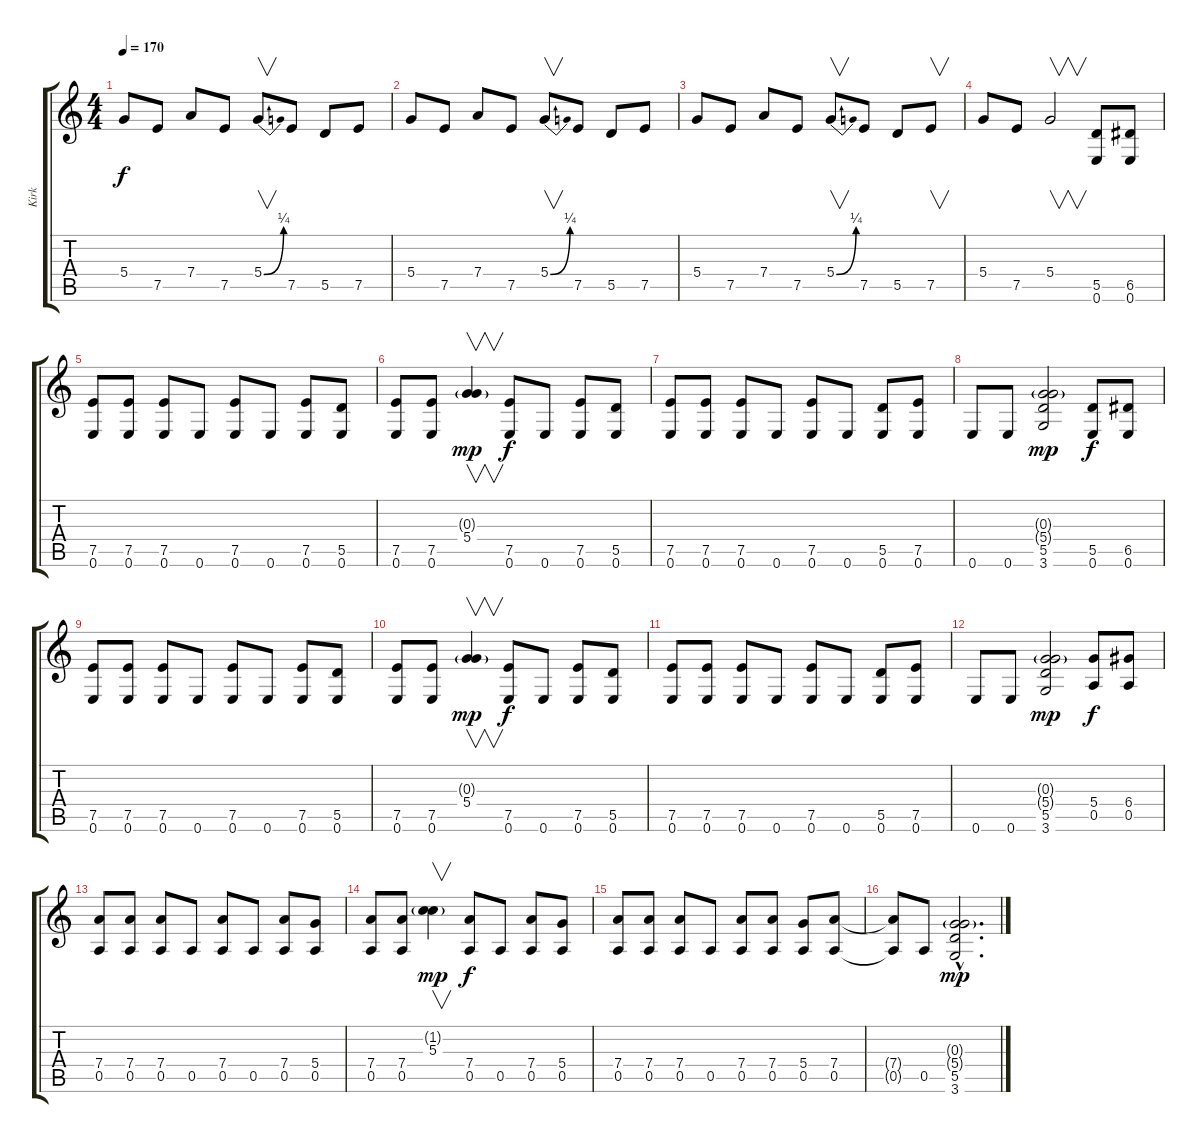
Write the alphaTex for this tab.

\track ("Kirk" "Kirk") {instrument distortionguitar}
\staff {score tabs}
\tuning (E4 B3 G3 D3 A2 E2) {hide}
\ts (4 4)
\tempo 170
\clef g2
\ks c
5.4.8{dy f} 7.5.8 7.4.8 7.5.8 5.4{be (bend 0 0 60 1)}.8{v} 7.5.8 5.5.8 7.5.8 |
5.4.8 7.5.8 7.4.8 7.5.8 5.4{be (bend 0 0 60 1)}.8{v} 7.5.8 5.5.8 7.5.8 |
5.4.8 7.5.8 7.4.8 7.5.8 5.4{be (bend 0 0 60 1)}.8{v} 7.5.8 5.5.8 7.5.8{v} |
5.4.8 7.5.8 5.4.2{v} (5.5 0.6).8 (6.5 0.6).8 |
(7.5 0.6).8 (7.5 0.6).8 (7.5 0.6).8 0.6.8 (7.5 0.6).8 0.6.8 (7.5 0.6).8 (5.5 0.6).8 |
(7.5 0.6).8 (7.5 0.6).8 (0.3{g} 5.4).4{v dy mp} (7.5 0.6).8{dy f} 0.6.8 (7.5 0.6).8 (5.5 0.6).8 |
(7.5 0.6).8 (7.5 0.6).8 (7.5 0.6).8 0.6.8 (7.5 0.6).8 0.6.8 (5.5 0.6).8 (7.5 0.6).8 |
0.6.8 0.6.8 (0.3{g} 5.4{g} 5.5 3.6).2{dy mp} (5.5 0.6).8{dy f} (6.5 0.6).8 |
(7.5 0.6).8 (7.5 0.6).8 (7.5 0.6).8 0.6.8 (7.5 0.6).8 0.6.8 (7.5 0.6).8 (5.5 0.6).8 |
(7.5 0.6).8 (7.5 0.6).8 (0.3{g} 5.4).4{v dy mp} (7.5 0.6).8{dy f} 0.6.8 (7.5 0.6).8 (5.5 0.6).8 |
(7.5 0.6).8 (7.5 0.6).8 (7.5 0.6).8 0.6.8 (7.5 0.6).8 0.6.8 (5.5 0.6).8 (7.5 0.6).8 |
0.6.8 0.6.8 (0.3{g} 5.4{g} 5.5 3.6).2{dy mp} (5.4 0.5).8{dy f} (6.4 0.5).8 |
(7.4 0.5).8 (7.4 0.5).8 (7.4 0.5).8 0.5.8 (7.4 0.5).8 0.5.8 (7.4 0.5).8 (5.4 0.5).8 |
(7.4 0.5).8 (7.4 0.5).8 (1.2{g} 5.3).4{v dy mp} (7.4 0.5).8{dy f} 0.5.8 (7.4 0.5).8 (5.4 0.5).8 |
(7.4 0.5).8 (7.4 0.5).8 (7.4 0.5).8 0.5.8 (7.4 0.5).8 (7.4 0.5).8 (5.4 0.5).8 (7.4 0.5).8 |
(7.4{t} 0.5{t}).8 0.5.8 (0.3{g hac} 5.4{g hac} 5.5{hac} 3.6{hac}).2{d dy mp}
